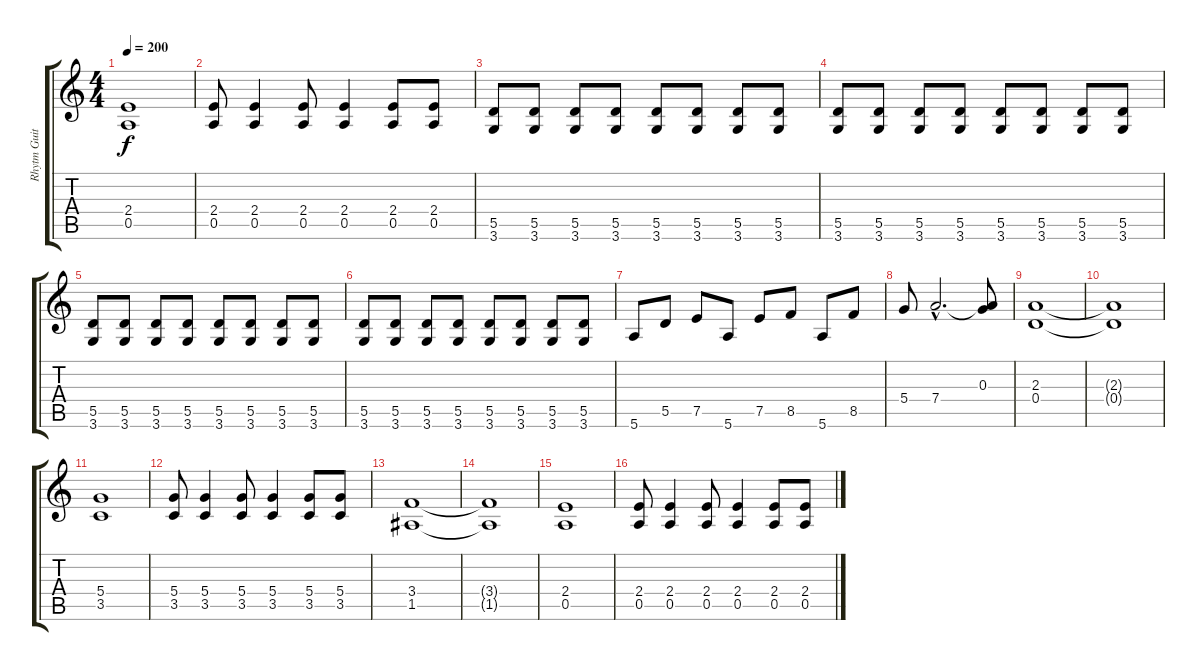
\track ("Rhytm Guitar 1" "Rhytm Guit") {instrument distortionguitar}
\staff {score tabs}
\tuning (E4 B3 G3 D3 A2 E2) {hide}
\ts (4 4)
\tempo 200
\clef g2
\ks c
(2.4 0.5).1{dy f} |
(2.4 0.5).8 (2.4 0.5).4 (2.4 0.5).8 (2.4 0.5).4 (2.4 0.5).8 (2.4 0.5).8 |
(5.5 3.6).8 (5.5 3.6).8 (5.5 3.6).8 (5.5 3.6).8 (5.5 3.6).8 (5.5 3.6).8 (5.5 3.6).8 (5.5 3.6).8 |
(5.5 3.6).8 (5.5 3.6).8 (5.5 3.6).8 (5.5 3.6).8 (5.5 3.6).8 (5.5 3.6).8 (5.5 3.6).8 (5.5 3.6).8 |
(5.5 3.6).8 (5.5 3.6).8 (5.5 3.6).8 (5.5 3.6).8 (5.5 3.6).8 (5.5 3.6).8 (5.5 3.6).8 (5.5 3.6).8 |
(5.5 3.6).8 (5.5 3.6).8 (5.5 3.6).8 (5.5 3.6).8 (5.5 3.6).8 (5.5 3.6).8 (5.5 3.6).8 (5.5 3.6).8 |
5.6.8 5.5.8 7.5.8 5.6.8 7.5.8 8.5.8 5.6.8 8.5.8 |
5.4.8 7.4{hac}.2{d} (0.3 7.4{t}).8 |
(2.3 0.4).1{volume 11} |
(2.3{t} 0.4{t}).1 |
(5.4 3.5).1 |
(5.4 3.5).8 (5.4 3.5).4 (5.4 3.5).8 (5.4 3.5).4 (5.4 3.5).8 (5.4 3.5).8 |
(3.4 1.5).1 |
(3.4{t} 1.5{t}).1 |
(2.4 0.5).1 |
(2.4 0.5).8 (2.4 0.5).4 (2.4 0.5).8 (2.4 0.5).4 (2.4 0.5).8 (2.4 0.5).8
